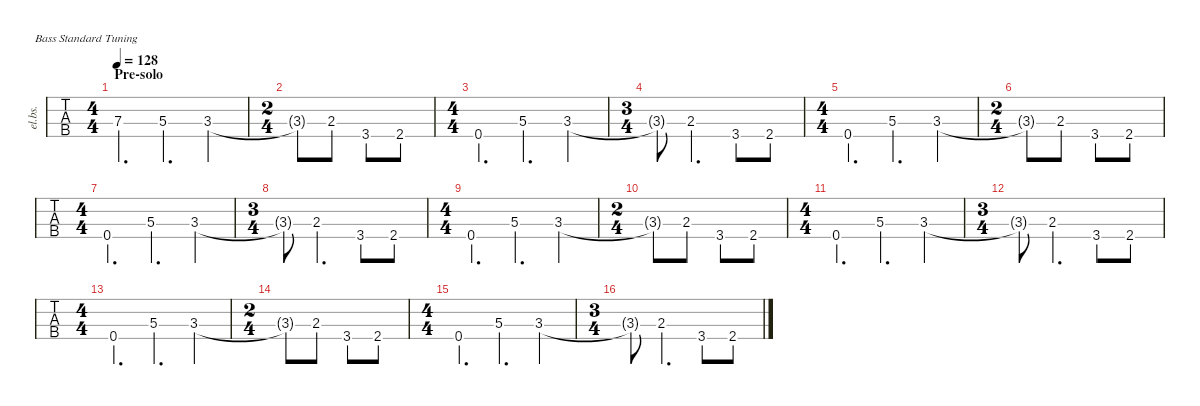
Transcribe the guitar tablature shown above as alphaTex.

\defaultSystemsLayout 4
\hideDynamics
\bracketExtendMode nobrackets
\otherSystemsTrackNameOrientation horizontal
\track ("Bass" "el.bs.") {defaultSystemsLayout 4 multiBarRest instrument electricbassfinger}
\staff {tabs}
\tuning (G2 D2 A1 E1)
\ts (4 4)
\section ("" "Pre-solo")
\tempo 128
\clef f4
\ks c
7.3.4{d dy f} 5.3.4{d} 3.3.4 |
\ts (2 4)
\beaming (8 2 2)
3.3{t}.8 2.3.8 3.4.8 2.4{acc #}.8 |
\ts (4 4)
\beaming (8 2 2 2 2)
0.4.4{d} 5.3.4{d} 3.3.4 |
\ts (3 4)
\beaming (8 2 2 2)
3.3{t}.8 2.3.4{d} 3.4.8 2.4{acc #}.8 |
\ts (4 4)
\beaming (8 2 2 2 2)
0.4.4{d} 5.3.4{d} 3.3.4 |
\ts (2 4)
\beaming (8 2 2)
3.3{t}.8 2.3.8 3.4.8 2.4{acc #}.8 |
\ts (4 4)
\beaming (8 2 2 2 2)
0.4.4{d} 5.3.4{d} 3.3.4 |
\ts (3 4)
\beaming (8 2 2 2)
3.3{t}.8 2.3.4{d} 3.4.8 2.4{acc #}.8 |
\ts (4 4)
\beaming (8 2 2 2 2)
0.4.4{d} 5.3.4{d} 3.3.4 |
\ts (2 4)
\beaming (8 2 2)
3.3{t}.8 2.3.8 3.4.8 2.4{acc #}.8 |
\ts (4 4)
\beaming (8 2 2 2 2)
0.4.4{d} 5.3.4{d} 3.3.4 |
\ts (3 4)
\beaming (8 2 2 2)
3.3{t}.8 2.3.4{d} 3.4.8 2.4{acc #}.8 |
\ts (4 4)
\beaming (8 2 2 2 2)
0.4.4{d} 5.3.4{d} 3.3.4 |
\ts (2 4)
\beaming (8 2 2)
3.3{t}.8 2.3.8 3.4.8 2.4{acc #}.8 |
\ts (4 4)
\beaming (8 2 2 2 2)
0.4.4{d} 5.3.4{d} 3.3.4 |
\ts (3 4)
\beaming (8 2 2 2)
3.3{t}.8 2.3.4{d} 3.4.8 2.4{acc #}.8
